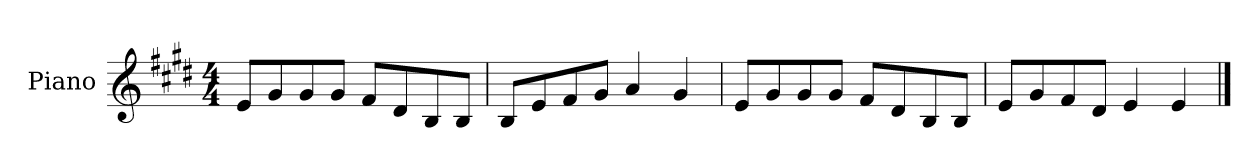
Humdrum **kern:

**kern
*part1
*staff1
*I"Piano
*I'P-no
*clefG2
*k[f#c#g#d#]
*M4/4
*MM90
=1
8e/L
8g#/
8g#/
8g#/J
8f#/L
8d#/
8B/
8B/J
=2
8B/L
8e/
8f#/
8g#/J
4a/
4g#/
=3
8e/L
8g#/
8g#/
8g#/J
8f#/L
8d#/
8B/
8B/J
=4
8e/L
8g#/
8f#/
8d#/J
4e/
4e/
==
*-
